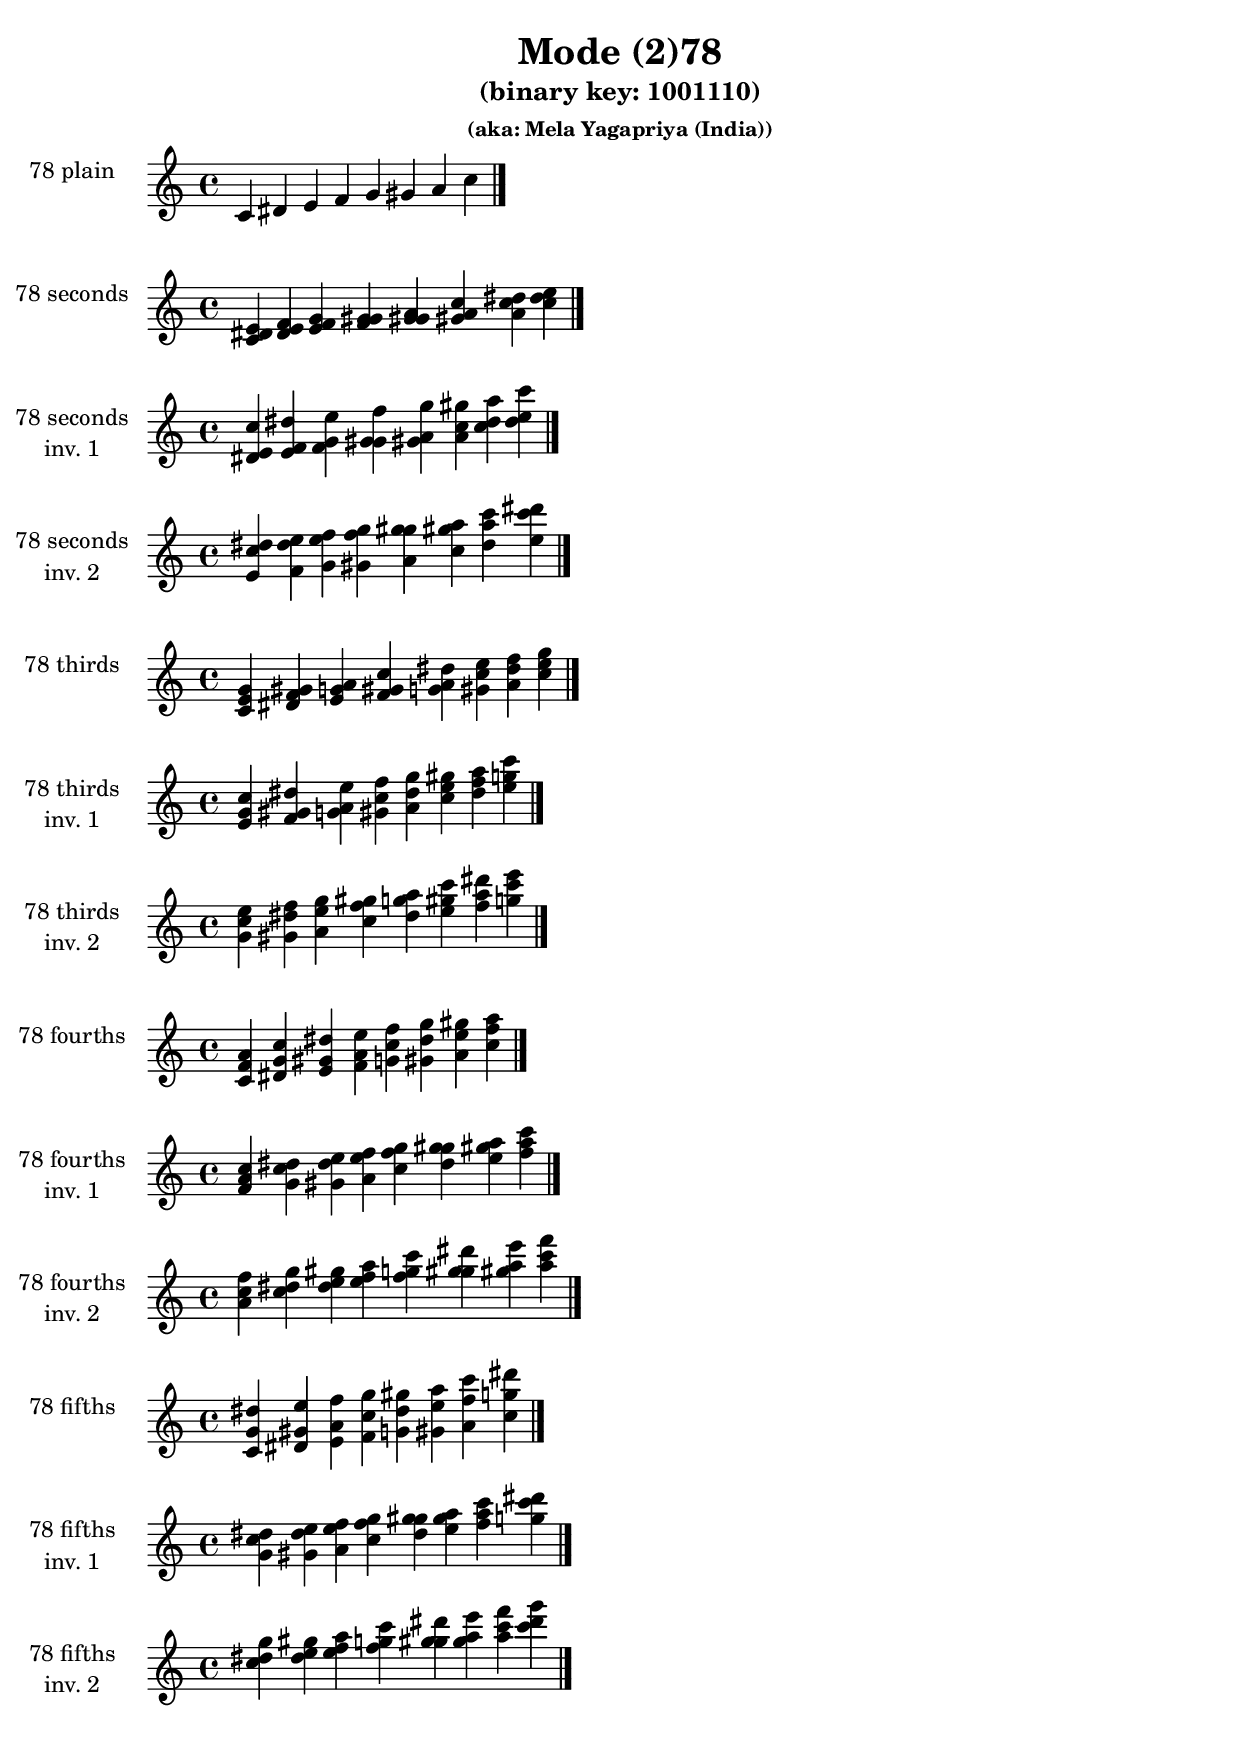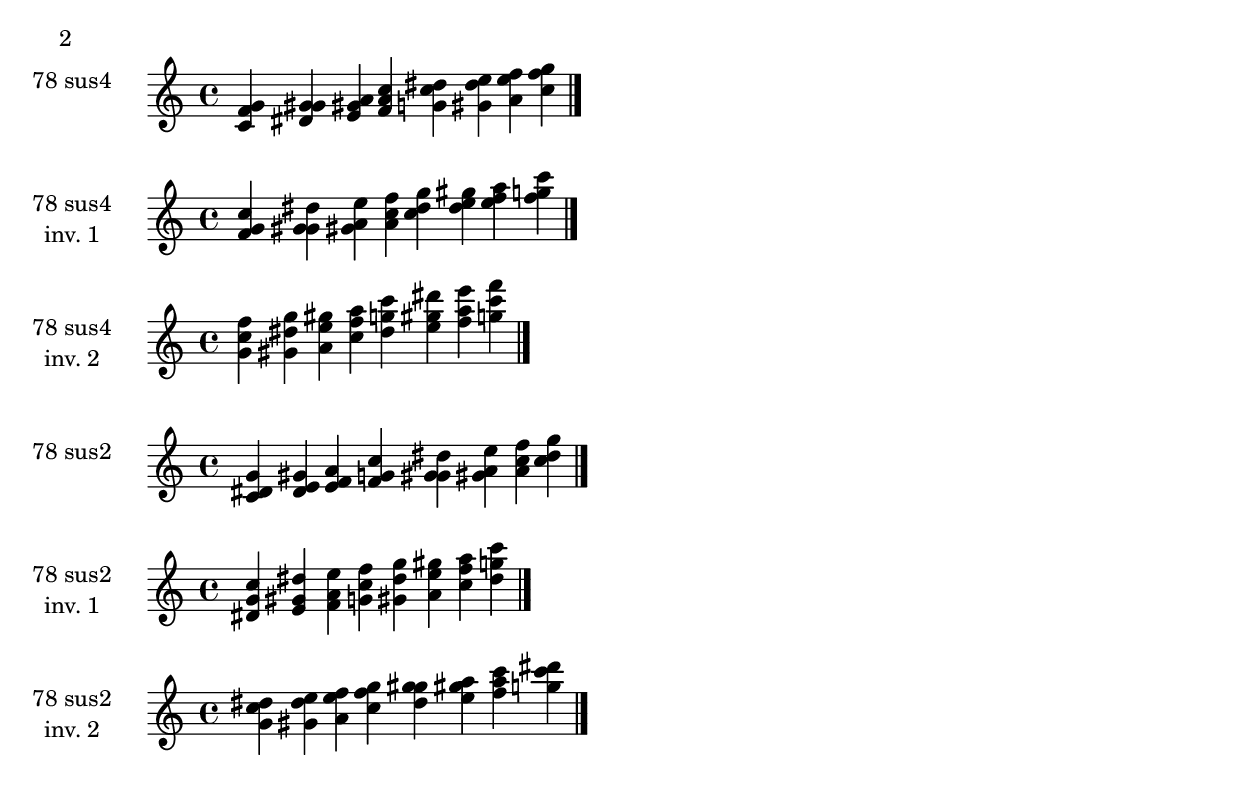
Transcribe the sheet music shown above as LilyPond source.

\version "2.19.0"

\header {
  title = "Mode (2)78"
  subtitle = "(binary key: 1001110)"
  subsubtitle = "(aka: Mela Yagapriya (India))"
 %% Remove default LilyPond tagline
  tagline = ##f
}

\paper {
  #(set-paper-size "a4")
}

global = {
  \key c \major
  \time 4/4
  \tempo 4=100
}

\book {
  \score {
    \new Staff \with {
      instrumentName =  \markup { \column {
         \hcenter-in #14 \line { 78 plain }
         \hcenter-in #14 \line {  } } }
      midiInstrument = "oboe"
    } { \accidentalStyle "default"
        \cadenzaOn c' dis' e' f' g' gis' a' c''  \cadenzaOff \bar "|." }
    \layout { }
  }
  \score {
    \new Staff \with {
      instrumentName =  \markup { \column {
         \hcenter-in #14 \line { 78 seconds }
         \hcenter-in #14 \line {  } } }
      midiInstrument = "oboe"
    } { \accidentalStyle "default"
        \cadenzaOn <c' dis' e'> <dis' e' f'> <e' f' g'> <f' g' gis'> <g' gis' a'> <gis' a' c''> <a' c'' dis''> <c'' dis'' e''>  \cadenzaOff \bar "|." }
    \layout { }
  }
  \score {
    \new Staff \with {
      instrumentName =  \markup { \column {
         \hcenter-in #14 \line { 78 seconds }
         \hcenter-in #14 \line { inv. 1 } } }
      midiInstrument = "oboe"
    } { \accidentalStyle "default"
        \cadenzaOn <dis' e' c''> <e' f' dis''> <f' g' e''> <g' gis' f''> <gis' a' g''> <a' c'' gis''> <c'' dis'' a''> <dis'' e'' c'''>  \cadenzaOff \bar "|." }
    \layout { }
  }
  \score {
    \new Staff \with {
      instrumentName =  \markup { \column {
         \hcenter-in #14 \line { 78 seconds }
         \hcenter-in #14 \line { inv. 2 } } }
      midiInstrument = "oboe"
    } { \accidentalStyle "default"
        \cadenzaOn <e' c'' dis''> <f' dis'' e''> <g' e'' f''> <gis' f'' g''> <a' g'' gis''> <c'' gis'' a''> <dis'' a'' c'''> <e'' c''' dis'''>  \cadenzaOff \bar "|." }
    \layout { }
  }
  \score {
    \new Staff \with {
      instrumentName =  \markup { \column {
         \hcenter-in #14 \line { 78 thirds }
         \hcenter-in #14 \line {  } } }
      midiInstrument = "oboe"
    } { \accidentalStyle "default"
        \cadenzaOn <c' e' g'> <dis' f' gis'> <e' g' a'> <f' gis' c''> <g' a' dis''> <gis' c'' e''> <a' dis'' f''> <c'' e'' g''>  \cadenzaOff \bar "|." }
    \layout { }
  }
  \score {
    \new Staff \with {
      instrumentName =  \markup { \column {
         \hcenter-in #14 \line { 78 thirds }
         \hcenter-in #14 \line { inv. 1 } } }
      midiInstrument = "oboe"
    } { \accidentalStyle "default"
        \cadenzaOn <e' g' c''> <f' gis' dis''> <g' a' e''> <gis' c'' f''> <a' dis'' g''> <c'' e'' gis''> <dis'' f'' a''> <e'' g'' c'''>  \cadenzaOff \bar "|." }
    \layout { }
  }
  \score {
    \new Staff \with {
      instrumentName =  \markup { \column {
         \hcenter-in #14 \line { 78 thirds }
         \hcenter-in #14 \line { inv. 2 } } }
      midiInstrument = "oboe"
    } { \accidentalStyle "default"
        \cadenzaOn <g' c'' e''> <gis' dis'' f''> <a' e'' g''> <c'' f'' gis''> <dis'' g'' a''> <e'' gis'' c'''> <f'' a'' dis'''> <g'' c''' e'''>  \cadenzaOff \bar "|." }
    \layout { }
  }
  \score {
    \new Staff \with {
      instrumentName =  \markup { \column {
         \hcenter-in #14 \line { 78 fourths }
         \hcenter-in #14 \line {  } } }
      midiInstrument = "oboe"
    } { \accidentalStyle "default"
        \cadenzaOn <c' f' a'> <dis' g' c''> <e' gis' dis''> <f' a' e''> <g' c'' f''> <gis' dis'' g''> <a' e'' gis''> <c'' f'' a''>  \cadenzaOff \bar "|." }
    \layout { }
  }
  \score {
    \new Staff \with {
      instrumentName =  \markup { \column {
         \hcenter-in #14 \line { 78 fourths }
         \hcenter-in #14 \line { inv. 1 } } }
      midiInstrument = "oboe"
    } { \accidentalStyle "default"
        \cadenzaOn <f' a' c''> <g' c'' dis''> <gis' dis'' e''> <a' e'' f''> <c'' f'' g''> <dis'' g'' gis''> <e'' gis'' a''> <f'' a'' c'''>  \cadenzaOff \bar "|." }
    \layout { }
  }
  \score {
    \new Staff \with {
      instrumentName =  \markup { \column {
         \hcenter-in #14 \line { 78 fourths }
         \hcenter-in #14 \line { inv. 2 } } }
      midiInstrument = "oboe"
    } { \accidentalStyle "default"
        \cadenzaOn <a' c'' f''> <c'' dis'' g''> <dis'' e'' gis''> <e'' f'' a''> <f'' g'' c'''> <g'' gis'' dis'''> <gis'' a'' e'''> <a'' c''' f'''>  \cadenzaOff \bar "|." }
    \layout { }
  }
  \score {
    \new Staff \with {
      instrumentName =  \markup { \column {
         \hcenter-in #14 \line { 78 fifths }
         \hcenter-in #14 \line {  } } }
      midiInstrument = "oboe"
    } { \accidentalStyle "default"
        \cadenzaOn <c' g' dis''> <dis' gis' e''> <e' a' f''> <f' c'' g''> <g' dis'' gis''> <gis' e'' a''> <a' f'' c'''> <c'' g'' dis'''>  \cadenzaOff \bar "|." }
    \layout { }
  }
  \score {
    \new Staff \with {
      instrumentName =  \markup { \column {
         \hcenter-in #14 \line { 78 fifths }
         \hcenter-in #14 \line { inv. 1 } } }
      midiInstrument = "oboe"
    } { \accidentalStyle "default"
        \cadenzaOn <g' dis'' c''> <gis' e'' dis''> <a' f'' e''> <c'' g'' f''> <dis'' gis'' g''> <e'' a'' gis''> <f'' c''' a''> <g'' dis''' c'''>  \cadenzaOff \bar "|." }
    \layout { }
  }
  \score {
    \new Staff \with {
      instrumentName =  \markup { \column {
         \hcenter-in #14 \line { 78 fifths }
         \hcenter-in #14 \line { inv. 2 } } }
      midiInstrument = "oboe"
    } { \accidentalStyle "default"
        \cadenzaOn <dis'' c'' g''> <e'' dis'' gis''> <f'' e'' a''> <g'' f'' c'''> <gis'' g'' dis'''> <a'' gis'' e'''> <c''' a'' f'''> <dis''' c''' g'''>  \cadenzaOff \bar "|." }
    \layout { }
  }
  \score {
    \new Staff \with {
      instrumentName =  \markup { \column {
         \hcenter-in #14 \line { 78 sus4 }
         \hcenter-in #14 \line {  } } }
      midiInstrument = "oboe"
    } { \accidentalStyle "default"
        \cadenzaOn <c' f' g'> <dis' g' gis'> <e' gis' a'> <f' a' c''> <g' c'' dis''> <gis' dis'' e''> <a' e'' f''> <c'' f'' g''>  \cadenzaOff \bar "|." }
    \layout { }
  }
  \score {
    \new Staff \with {
      instrumentName =  \markup { \column {
         \hcenter-in #14 \line { 78 sus4 }
         \hcenter-in #14 \line { inv. 1 } } }
      midiInstrument = "oboe"
    } { \accidentalStyle "default"
        \cadenzaOn <f' g' c''> <g' gis' dis''> <gis' a' e''> <a' c'' f''> <c'' dis'' g''> <dis'' e'' gis''> <e'' f'' a''> <f'' g'' c'''>  \cadenzaOff \bar "|." }
    \layout { }
  }
  \score {
    \new Staff \with {
      instrumentName =  \markup { \column {
         \hcenter-in #14 \line { 78 sus4 }
         \hcenter-in #14 \line { inv. 2 } } }
      midiInstrument = "oboe"
    } { \accidentalStyle "default"
        \cadenzaOn <g' c'' f''> <gis' dis'' g''> <a' e'' gis''> <c'' f'' a''> <dis'' g'' c'''> <e'' gis'' dis'''> <f'' a'' e'''> <g'' c''' f'''>  \cadenzaOff \bar "|." }
    \layout { }
  }
  \score {
    \new Staff \with {
      instrumentName =  \markup { \column {
         \hcenter-in #14 \line { 78 sus2 }
         \hcenter-in #14 \line {  } } }
      midiInstrument = "oboe"
    } { \accidentalStyle "default"
        \cadenzaOn <c' dis' g'> <dis' e' gis'> <e' f' a'> <f' g' c''> <g' gis' dis''> <gis' a' e''> <a' c'' f''> <c'' dis'' g''>  \cadenzaOff \bar "|." }
    \layout { }
  }
  \score {
    \new Staff \with {
      instrumentName =  \markup { \column {
         \hcenter-in #14 \line { 78 sus2 }
         \hcenter-in #14 \line { inv. 1 } } }
      midiInstrument = "oboe"
    } { \accidentalStyle "default"
        \cadenzaOn <dis' g' c''> <e' gis' dis''> <f' a' e''> <g' c'' f''> <gis' dis'' g''> <a' e'' gis''> <c'' f'' a''> <dis'' g'' c'''>  \cadenzaOff \bar "|." }
    \layout { }
  }
  \score {
    \new Staff \with {
      instrumentName =  \markup { \column {
         \hcenter-in #14 \line { 78 sus2 }
         \hcenter-in #14 \line { inv. 2 } } }
      midiInstrument = "oboe"
    } { \accidentalStyle "default"
        \cadenzaOn <g' c'' dis''> <gis' dis'' e''> <a' e'' f''> <c'' f'' g''> <dis'' g'' gis''> <e'' gis'' a''> <f'' a'' c'''> <g'' c''' dis'''>  \cadenzaOff \bar "|." }
    \layout { }
  }
}

\book {
  \bookOutputSuffix "plain_"
  \score {
    \new Staff \with {
      instrumentName =  \markup { \column {
         \hcenter-in #14 \line { 78 plain }
         \hcenter-in #14 \line {  } } }
      midiInstrument = "oboe"
    } { \accidentalStyle "default"
        \cadenzaOn c' dis' e' f' g' gis' a' c''  \cadenzaOff \bar "|." }
    \midi { }
  }
}
\book {
  \bookOutputSuffix "seconds_"
  \score {
    \new Staff \with {
      instrumentName =  \markup { \column {
         \hcenter-in #14 \line { 78 seconds }
         \hcenter-in #14 \line {  } } }
      midiInstrument = "oboe"
    } { \accidentalStyle "default"
        \cadenzaOn <c' dis' e'> <dis' e' f'> <e' f' g'> <f' g' gis'> <g' gis' a'> <gis' a' c''> <a' c'' dis''> <c'' dis'' e''>  \cadenzaOff \bar "|." }
    \midi { }
  }
}
\book {
  \bookOutputSuffix "seconds_inv. 1"
  \score {
    \new Staff \with {
      instrumentName =  \markup { \column {
         \hcenter-in #14 \line { 78 seconds }
         \hcenter-in #14 \line { inv. 1 } } }
      midiInstrument = "oboe"
    } { \accidentalStyle "default"
        \cadenzaOn <dis' e' c''> <e' f' dis''> <f' g' e''> <g' gis' f''> <gis' a' g''> <a' c'' gis''> <c'' dis'' a''> <dis'' e'' c'''>  \cadenzaOff \bar "|." }
    \midi { }
  }
}
\book {
  \bookOutputSuffix "seconds_inv. 2"
  \score {
    \new Staff \with {
      instrumentName =  \markup { \column {
         \hcenter-in #14 \line { 78 seconds }
         \hcenter-in #14 \line { inv. 2 } } }
      midiInstrument = "oboe"
    } { \accidentalStyle "default"
        \cadenzaOn <e' c'' dis''> <f' dis'' e''> <g' e'' f''> <gis' f'' g''> <a' g'' gis''> <c'' gis'' a''> <dis'' a'' c'''> <e'' c''' dis'''>  \cadenzaOff \bar "|." }
    \midi { }
  }
}
\book {
  \bookOutputSuffix "thirds_"
  \score {
    \new Staff \with {
      instrumentName =  \markup { \column {
         \hcenter-in #14 \line { 78 thirds }
         \hcenter-in #14 \line {  } } }
      midiInstrument = "oboe"
    } { \accidentalStyle "default"
        \cadenzaOn <c' e' g'> <dis' f' gis'> <e' g' a'> <f' gis' c''> <g' a' dis''> <gis' c'' e''> <a' dis'' f''> <c'' e'' g''>  \cadenzaOff \bar "|." }
    \midi { }
  }
}
\book {
  \bookOutputSuffix "thirds_inv. 1"
  \score {
    \new Staff \with {
      instrumentName =  \markup { \column {
         \hcenter-in #14 \line { 78 thirds }
         \hcenter-in #14 \line { inv. 1 } } }
      midiInstrument = "oboe"
    } { \accidentalStyle "default"
        \cadenzaOn <e' g' c''> <f' gis' dis''> <g' a' e''> <gis' c'' f''> <a' dis'' g''> <c'' e'' gis''> <dis'' f'' a''> <e'' g'' c'''>  \cadenzaOff \bar "|." }
    \midi { }
  }
}
\book {
  \bookOutputSuffix "thirds_inv. 2"
  \score {
    \new Staff \with {
      instrumentName =  \markup { \column {
         \hcenter-in #14 \line { 78 thirds }
         \hcenter-in #14 \line { inv. 2 } } }
      midiInstrument = "oboe"
    } { \accidentalStyle "default"
        \cadenzaOn <g' c'' e''> <gis' dis'' f''> <a' e'' g''> <c'' f'' gis''> <dis'' g'' a''> <e'' gis'' c'''> <f'' a'' dis'''> <g'' c''' e'''>  \cadenzaOff \bar "|." }
    \midi { }
  }
}
\book {
  \bookOutputSuffix "fourths_"
  \score {
    \new Staff \with {
      instrumentName =  \markup { \column {
         \hcenter-in #14 \line { 78 fourths }
         \hcenter-in #14 \line {  } } }
      midiInstrument = "oboe"
    } { \accidentalStyle "default"
        \cadenzaOn <c' f' a'> <dis' g' c''> <e' gis' dis''> <f' a' e''> <g' c'' f''> <gis' dis'' g''> <a' e'' gis''> <c'' f'' a''>  \cadenzaOff \bar "|." }
    \midi { }
  }
}
\book {
  \bookOutputSuffix "fourths_inv. 1"
  \score {
    \new Staff \with {
      instrumentName =  \markup { \column {
         \hcenter-in #14 \line { 78 fourths }
         \hcenter-in #14 \line { inv. 1 } } }
      midiInstrument = "oboe"
    } { \accidentalStyle "default"
        \cadenzaOn <f' a' c''> <g' c'' dis''> <gis' dis'' e''> <a' e'' f''> <c'' f'' g''> <dis'' g'' gis''> <e'' gis'' a''> <f'' a'' c'''>  \cadenzaOff \bar "|." }
    \midi { }
  }
}
\book {
  \bookOutputSuffix "fourths_inv. 2"
  \score {
    \new Staff \with {
      instrumentName =  \markup { \column {
         \hcenter-in #14 \line { 78 fourths }
         \hcenter-in #14 \line { inv. 2 } } }
      midiInstrument = "oboe"
    } { \accidentalStyle "default"
        \cadenzaOn <a' c'' f''> <c'' dis'' g''> <dis'' e'' gis''> <e'' f'' a''> <f'' g'' c'''> <g'' gis'' dis'''> <gis'' a'' e'''> <a'' c''' f'''>  \cadenzaOff \bar "|." }
    \midi { }
  }
}
\book {
  \bookOutputSuffix "fifths_"
  \score {
    \new Staff \with {
      instrumentName =  \markup { \column {
         \hcenter-in #14 \line { 78 fifths }
         \hcenter-in #14 \line {  } } }
      midiInstrument = "oboe"
    } { \accidentalStyle "default"
        \cadenzaOn <c' g' dis''> <dis' gis' e''> <e' a' f''> <f' c'' g''> <g' dis'' gis''> <gis' e'' a''> <a' f'' c'''> <c'' g'' dis'''>  \cadenzaOff \bar "|." }
    \midi { }
  }
}
\book {
  \bookOutputSuffix "fifths_inv. 1"
  \score {
    \new Staff \with {
      instrumentName =  \markup { \column {
         \hcenter-in #14 \line { 78 fifths }
         \hcenter-in #14 \line { inv. 1 } } }
      midiInstrument = "oboe"
    } { \accidentalStyle "default"
        \cadenzaOn <g' dis'' c''> <gis' e'' dis''> <a' f'' e''> <c'' g'' f''> <dis'' gis'' g''> <e'' a'' gis''> <f'' c''' a''> <g'' dis''' c'''>  \cadenzaOff \bar "|." }
    \midi { }
  }
}
\book {
  \bookOutputSuffix "fifths_inv. 2"
  \score {
    \new Staff \with {
      instrumentName =  \markup { \column {
         \hcenter-in #14 \line { 78 fifths }
         \hcenter-in #14 \line { inv. 2 } } }
      midiInstrument = "oboe"
    } { \accidentalStyle "default"
        \cadenzaOn <dis'' c'' g''> <e'' dis'' gis''> <f'' e'' a''> <g'' f'' c'''> <gis'' g'' dis'''> <a'' gis'' e'''> <c''' a'' f'''> <dis''' c''' g'''>  \cadenzaOff \bar "|." }
    \midi { }
  }
}
\book {
  \bookOutputSuffix "sus4_"
  \score {
    \new Staff \with {
      instrumentName =  \markup { \column {
         \hcenter-in #14 \line { 78 sus4 }
         \hcenter-in #14 \line {  } } }
      midiInstrument = "oboe"
    } { \accidentalStyle "default"
        \cadenzaOn <c' f' g'> <dis' g' gis'> <e' gis' a'> <f' a' c''> <g' c'' dis''> <gis' dis'' e''> <a' e'' f''> <c'' f'' g''>  \cadenzaOff \bar "|." }
    \midi { }
  }
}
\book {
  \bookOutputSuffix "sus4_inv. 1"
  \score {
    \new Staff \with {
      instrumentName =  \markup { \column {
         \hcenter-in #14 \line { 78 sus4 }
         \hcenter-in #14 \line { inv. 1 } } }
      midiInstrument = "oboe"
    } { \accidentalStyle "default"
        \cadenzaOn <f' g' c''> <g' gis' dis''> <gis' a' e''> <a' c'' f''> <c'' dis'' g''> <dis'' e'' gis''> <e'' f'' a''> <f'' g'' c'''>  \cadenzaOff \bar "|." }
    \midi { }
  }
}
\book {
  \bookOutputSuffix "sus4_inv. 2"
  \score {
    \new Staff \with {
      instrumentName =  \markup { \column {
         \hcenter-in #14 \line { 78 sus4 }
         \hcenter-in #14 \line { inv. 2 } } }
      midiInstrument = "oboe"
    } { \accidentalStyle "default"
        \cadenzaOn <g' c'' f''> <gis' dis'' g''> <a' e'' gis''> <c'' f'' a''> <dis'' g'' c'''> <e'' gis'' dis'''> <f'' a'' e'''> <g'' c''' f'''>  \cadenzaOff \bar "|." }
    \midi { }
  }
}
\book {
  \bookOutputSuffix "sus2_"
  \score {
    \new Staff \with {
      instrumentName =  \markup { \column {
         \hcenter-in #14 \line { 78 sus2 }
         \hcenter-in #14 \line {  } } }
      midiInstrument = "oboe"
    } { \accidentalStyle "default"
        \cadenzaOn <c' dis' g'> <dis' e' gis'> <e' f' a'> <f' g' c''> <g' gis' dis''> <gis' a' e''> <a' c'' f''> <c'' dis'' g''>  \cadenzaOff \bar "|." }
    \midi { }
  }
}
\book {
  \bookOutputSuffix "sus2_inv. 1"
  \score {
    \new Staff \with {
      instrumentName =  \markup { \column {
         \hcenter-in #14 \line { 78 sus2 }
         \hcenter-in #14 \line { inv. 1 } } }
      midiInstrument = "oboe"
    } { \accidentalStyle "default"
        \cadenzaOn <dis' g' c''> <e' gis' dis''> <f' a' e''> <g' c'' f''> <gis' dis'' g''> <a' e'' gis''> <c'' f'' a''> <dis'' g'' c'''>  \cadenzaOff \bar "|." }
    \midi { }
  }
}
\book {
  \bookOutputSuffix "sus2_inv. 2"
  \score {
    \new Staff \with {
      instrumentName =  \markup { \column {
         \hcenter-in #14 \line { 78 sus2 }
         \hcenter-in #14 \line { inv. 2 } } }
      midiInstrument = "oboe"
    } { \accidentalStyle "default"
        \cadenzaOn <g' c'' dis''> <gis' dis'' e''> <a' e'' f''> <c'' f'' g''> <dis'' g'' gis''> <e'' gis'' a''> <f'' a'' c'''> <g'' c''' dis'''>  \cadenzaOff \bar "|." }
    \midi { }
  }
}
